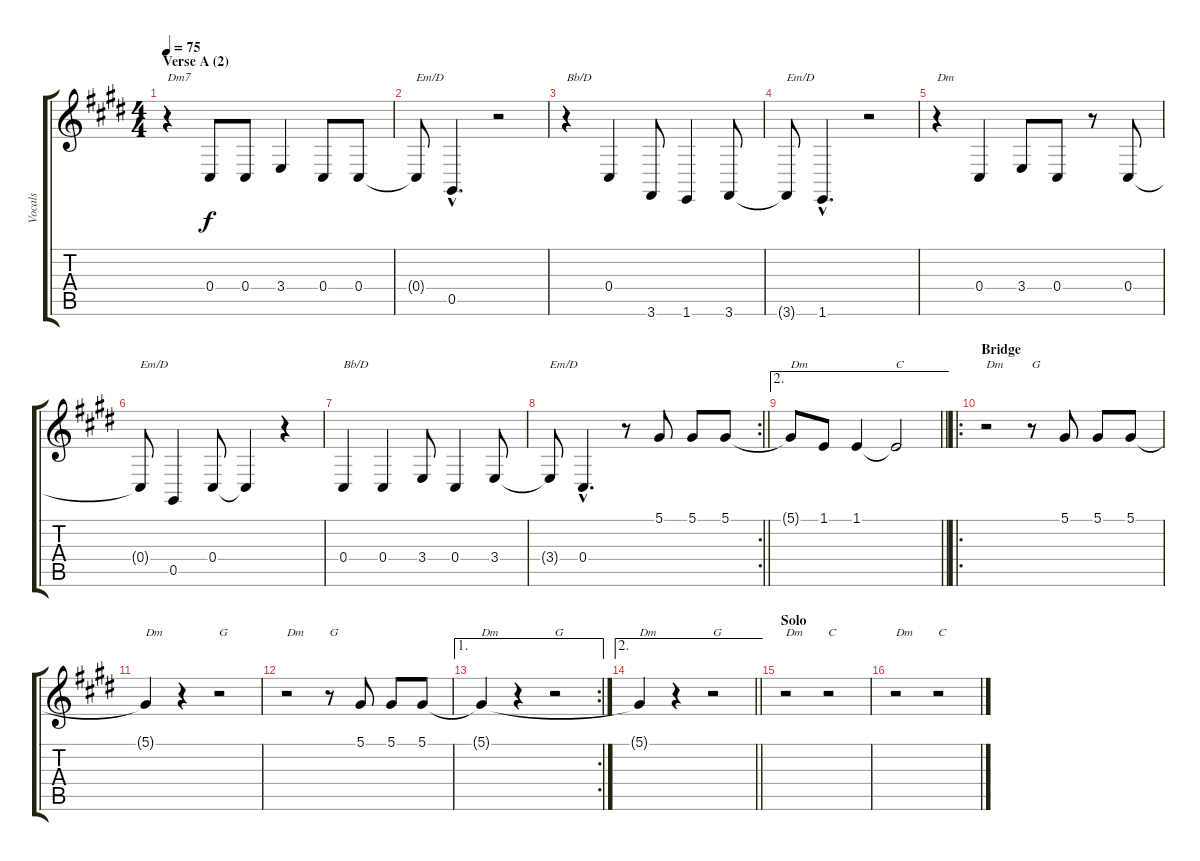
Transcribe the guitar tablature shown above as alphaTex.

\track ("Vocals" "Vocals") {instrument sopranosax}
\staff {score tabs}
\tuning (Eb4 Bb3 Gb3 Db3 Ab2 Eb2) {hide}
\ts (4 4)
\section ("" "Verse A (2)")
\tempo 75
\clef g2
\ks c#minor
r.4{txt "Dm7" dy f} 0.4.8 0.4.8 3.4.4 0.4.8 0.4.8 |
0.4{t}.8{txt "Em/D"} 0.5{hac}.4{d} r.2 |
r.4{txt "Bb/D"} 0.4.4 3.6.8 1.6.4 3.6.8 |
3.6{t}.8{txt "Em/D"} 1.6{hac}.4{d} r.2 |
r.4{txt "Dm"} 0.4.4 3.4.8 0.4.8 r.8 0.4.8 |
0.4{t}.8{txt "Em/D"} 0.5.4 0.4.8 0.4{t}.4 r.4 |
0.4.4{txt "Bb/D"} 0.4.4 3.4.8 0.4.4 3.4.8 |
\rc 2
\barLineRight lightlight
3.4{t}.8{txt "Em/D"} 0.4{hac}.4{d} r.8 5.1.8 5.1.8 5.1.8 |
\ae 2
\barLineRight lightlight
5.1{t}.8{txt "Dm"} 1.1.8 1.1.4 1.1{t}.2{txt "C"} |
\ro
\section ("" "Bridge")
r.2{txt "Dm"} r.8{txt "G"} 5.1.8 5.1.8 5.1.8 |
5.1{t}.4{txt "Dm"} r.4 r.2{txt "G"} |
r.2{txt "Dm"} r.8{txt "G"} 5.1.8 5.1.8 5.1.8 |
\ae 1
\rc 2
5.1{t}.4{txt "Dm"} r.4 r.2{txt "G"} |
\ae 2
\barLineRight lightlight
5.1{t}.4{txt "Dm"} r.4 r.2{txt "G"} |
\section ("" "Solo")
r.2{txt "Dm"} r.2{txt "C"} |
r.2{txt "Dm"} r.2{txt "C"}
